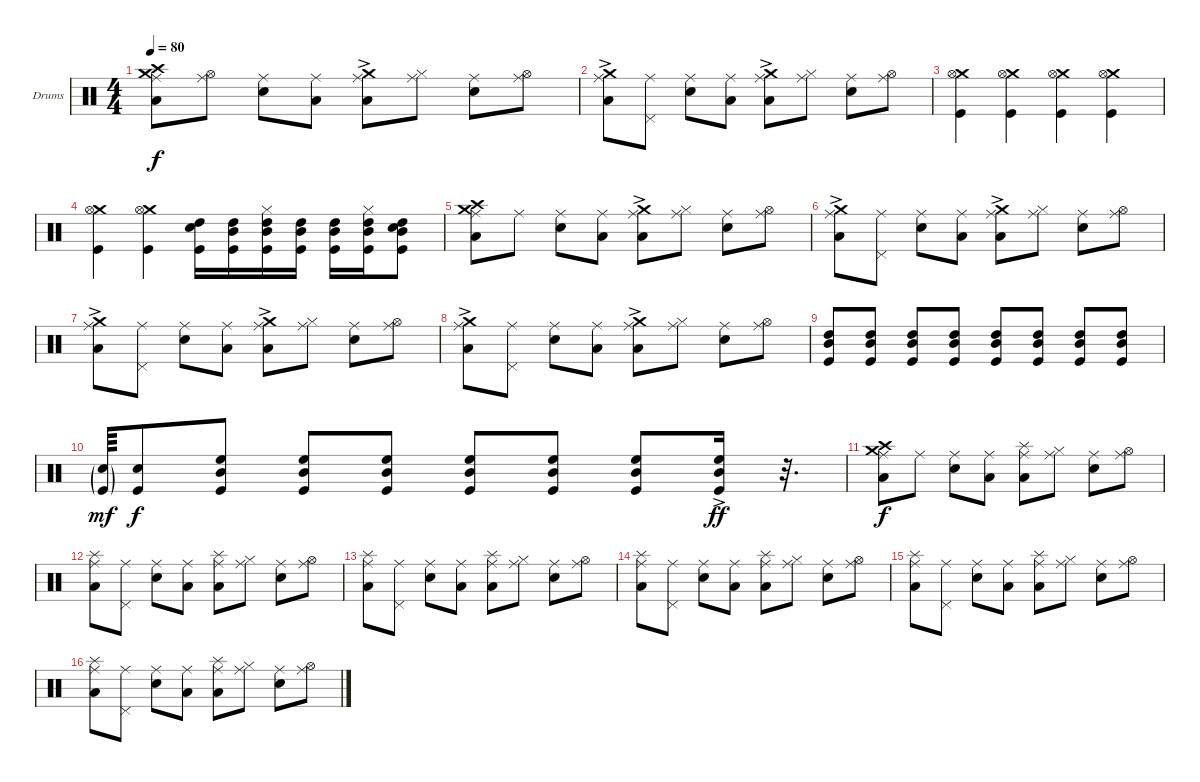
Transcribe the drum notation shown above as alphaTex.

\bracketExtendMode groupsimilarinstruments
\firstSystemTrackNameOrientation horizontal
\otherSystemsTrackNameOrientation horizontal
\track ("Drumkit" "Drums") {instrument percussion}
\staff {score}
\articulation defaults
\ts (4 4)
\tempo 80
\clef neutral
\ks c
("Crash high (hit)" "Crash medium (hit)" "Low Tom (hit)" "Ride (middle)").8{dy f} ("Hi-Hat (open)" "Ride (middle)").8 ("Snare (hit) 2" "Ride (middle)").8 ("Low Tom (hit)" "Ride (middle)").8 ("Crash medium (hit)"{ac} "Low Tom (hit)" "Ride (middle)").8 ("Hi-Hat (closed)" "Ride (middle)").8 ("Snare (hit) 2" "Ride (middle)").8 ("Hi-Hat (open)" "Ride (middle)").8 |
("Crash medium (hit)"{ac} "Low Tom (hit)" "Ride (middle)").8 ("Pedal Hi-Hat (hit)" "Ride (middle)").8 ("Snare (hit) 2" "Ride (middle)").8 ("Low Tom (hit)" "Ride (middle)").8 ("Crash medium (hit)"{ac} "Low Tom (hit)" "Ride (middle)").8 ("Hi-Hat (closed)" "Ride (middle)").8 ("Snare (hit) 2" "Ride (middle)").8 ("Hi-Hat (open)" "Ride (middle)").8 |
("Crash medium (hit)" "Hi-Hat (open)" "Kick (hit)").4 ("Crash medium (hit)" "Hi-Hat (open)" "Kick (hit)").4 ("Crash medium (hit)" "Hi-Hat (open)" "Kick (hit)").4 ("Crash medium (hit)" "Hi-Hat (open)" "Kick (hit)").4 |
("Crash medium (hit)" "Hi-Hat (open)" "Kick (hit)").4 ("Crash medium (hit)" "Hi-Hat (open)" "Kick (hit)").4 ("Snare (hit) 2" "High Tom (hit)" "Kick (hit)").16 ("Mid Tom (hit)" "High Tom (hit)" "Kick (hit)").16 ("Hi-Hat (closed)" "Mid Tom (hit)" "High Tom (hit)" "Kick (hit)").16 ("Mid Tom (hit)" "High Tom (hit)" "Kick (hit)").16 ("Mid Tom (hit)" "High Tom (hit)" "Kick (hit)").16 ("Hi-Hat (closed)" "Mid Tom (hit)" "High Tom (hit)" "Kick (hit)").16 ("Snare (hit) 2" "Mid Tom (hit)" "High Tom (hit)" "Kick (hit)").8 |
("Crash high (hit)" "Crash medium (hit)" "Low Tom (hit)" "Ride (middle)").8 "Ride (middle)".8 ("Snare (hit) 2" "Ride (middle)").8 ("Low Tom (hit)" "Ride (middle)").8 ("Crash medium (hit)"{ac} "Low Tom (hit)" "Ride (middle)").8 ("Hi-Hat (closed)" "Ride (middle)").8 ("Snare (hit) 2" "Ride (middle)").8 ("Hi-Hat (open)" "Ride (middle)").8 |
("Crash medium (hit)"{ac} "Low Tom (hit)" "Ride (middle)").8 ("Pedal Hi-Hat (hit)" "Ride (middle)").8 ("Snare (hit) 2" "Ride (middle)").8 ("Low Tom (hit)" "Ride (middle)").8 ("Crash medium (hit)"{ac} "Low Tom (hit)" "Ride (middle)").8 ("Hi-Hat (closed)" "Ride (middle)").8 ("Snare (hit) 2" "Ride (middle)").8 ("Hi-Hat (open)" "Ride (middle)").8 |
("Crash medium (hit)"{ac} "Low Tom (hit)" "Ride (middle)").8 ("Pedal Hi-Hat (hit)" "Ride (middle)").8 ("Snare (hit) 2" "Ride (middle)").8 ("Low Tom (hit)" "Ride (middle)").8 ("Crash medium (hit)"{ac} "Low Tom (hit)" "Ride (middle)").8 ("Hi-Hat (closed)" "Ride (middle)").8 ("Snare (hit) 2" "Ride (middle)").8 ("Hi-Hat (open)" "Ride (middle)").8 |
("Crash medium (hit)"{ac} "Low Tom (hit)" "Ride (middle)").8 ("Pedal Hi-Hat (hit)" "Ride (middle)").8 ("Snare (hit) 2" "Ride (middle)").8 ("Low Tom (hit)" "Ride (middle)").8 ("Crash medium (hit)"{ac} "Low Tom (hit)" "Ride (middle)").8 ("Hi-Hat (closed)" "Ride (middle)").8 ("Snare (hit) 2" "Ride (middle)").8 ("Hi-Hat (open)" "Ride (middle)").8 |
("Mid Tom (hit)" "High Tom (hit)" "Kick (hit)").8 ("Mid Tom (hit)" "High Tom (hit)" "Kick (hit)").8 ("Mid Tom (hit)" "High Tom (hit)" "Kick (hit)").8 ("Mid Tom (hit)" "High Tom (hit)" "Kick (hit)").8 ("Mid Tom (hit)" "High Tom (hit)" "Kick (hit)").8 ("Mid Tom (hit)" "High Tom (hit)" "Kick (hit)").8 ("Mid Tom (hit)" "High Tom (hit)" "Kick (hit)").8 ("Mid Tom (hit)" "High Tom (hit)" "Kick (hit)").8 |
("Kick (hit)"{g} "Snare (hit) 2"{g}).64{dy mf} ("Kick (hit)" "Snare (hit) 2").8{dy f} ("High Floor Tom (hit)" "Kick (hit)" "Mid Tom (hit)").8 ("High Floor Tom (hit)" "Kick (hit)" "Mid Tom (hit)").8 ("High Floor Tom (hit)" "Kick (hit)" "Mid Tom (hit)").8 ("High Floor Tom (hit)" "Kick (hit)" "Mid Tom (hit)").8 ("High Floor Tom (hit)" "Kick (hit)" "Mid Tom (hit)").8 ("High Floor Tom (hit)" "Kick (hit)" "Mid Tom (hit)").8 ("High Floor Tom (hit)"{ac} "Kick (hit)"{ac} "Mid Tom (hit)"{ac}).16{dy ff} r.32{d} |
("Crash high (hit)" "Crash medium (hit)" "Low Tom (hit)" "Ride (middle)").8{dy f} "Ride (middle)".8 ("Snare (hit) 2" "Ride (middle)").8 ("Low Tom (hit)" "Ride (middle)").8 ("Splash (hit)" "Low Tom (hit)" "Ride (middle)").8 ("Hi-Hat (closed)" "Ride (middle)").8 ("Snare (hit) 2" "Ride (middle)").8 ("Hi-Hat (open)" "Ride (middle)").8 |
("Splash (hit)" "Low Tom (hit)" "Ride (middle)").8 ("Pedal Hi-Hat (hit)" "Ride (middle)").8 ("Snare (hit) 2" "Ride (middle)").8 ("Low Tom (hit)" "Ride (middle)").8 ("Splash (hit)" "Low Tom (hit)" "Ride (middle)").8 ("Hi-Hat (closed)" "Ride (middle)").8 ("Snare (hit) 2" "Ride (middle)").8 ("Hi-Hat (open)" "Ride (middle)").8 |
("Splash (hit)" "Low Tom (hit)" "Ride (middle)").8 ("Pedal Hi-Hat (hit)" "Ride (middle)").8 ("Snare (hit) 2" "Ride (middle)").8 ("Low Tom (hit)" "Ride (middle)").8 ("Splash (hit)" "Low Tom (hit)" "Ride (middle)").8 ("Hi-Hat (closed)" "Ride (middle)").8 ("Snare (hit) 2" "Ride (middle)").8 ("Hi-Hat (open)" "Ride (middle)").8 |
("Splash (hit)" "Low Tom (hit)" "Ride (middle)").8 ("Pedal Hi-Hat (hit)" "Ride (middle)").8 ("Snare (hit) 2" "Ride (middle)").8 ("Low Tom (hit)" "Ride (middle)").8 ("Splash (hit)" "Low Tom (hit)" "Ride (middle)").8 ("Hi-Hat (closed)" "Ride (middle)").8 ("Snare (hit) 2" "Ride (middle)").8 ("Hi-Hat (open)" "Ride (middle)").8 |
("Splash (hit)" "Low Tom (hit)" "Ride (middle)").8 ("Pedal Hi-Hat (hit)" "Ride (middle)").8 ("Snare (hit) 2" "Ride (middle)").8 ("Low Tom (hit)" "Ride (middle)").8 ("Splash (hit)" "Low Tom (hit)" "Ride (middle)").8 ("Hi-Hat (closed)" "Ride (middle)").8 ("Snare (hit) 2" "Ride (middle)").8 ("Hi-Hat (open)" "Ride (middle)").8 |
("Splash (hit)" "Low Tom (hit)" "Ride (middle)").8 ("Pedal Hi-Hat (hit)" "Ride (middle)").8 ("Snare (hit) 2" "Ride (middle)").8 ("Low Tom (hit)" "Ride (middle)").8 ("Splash (hit)" "Low Tom (hit)" "Ride (middle)").8 ("Hi-Hat (closed)" "Ride (middle)").8 ("Snare (hit) 2" "Ride (middle)").8 ("Hi-Hat (open)" "Ride (middle)").8
